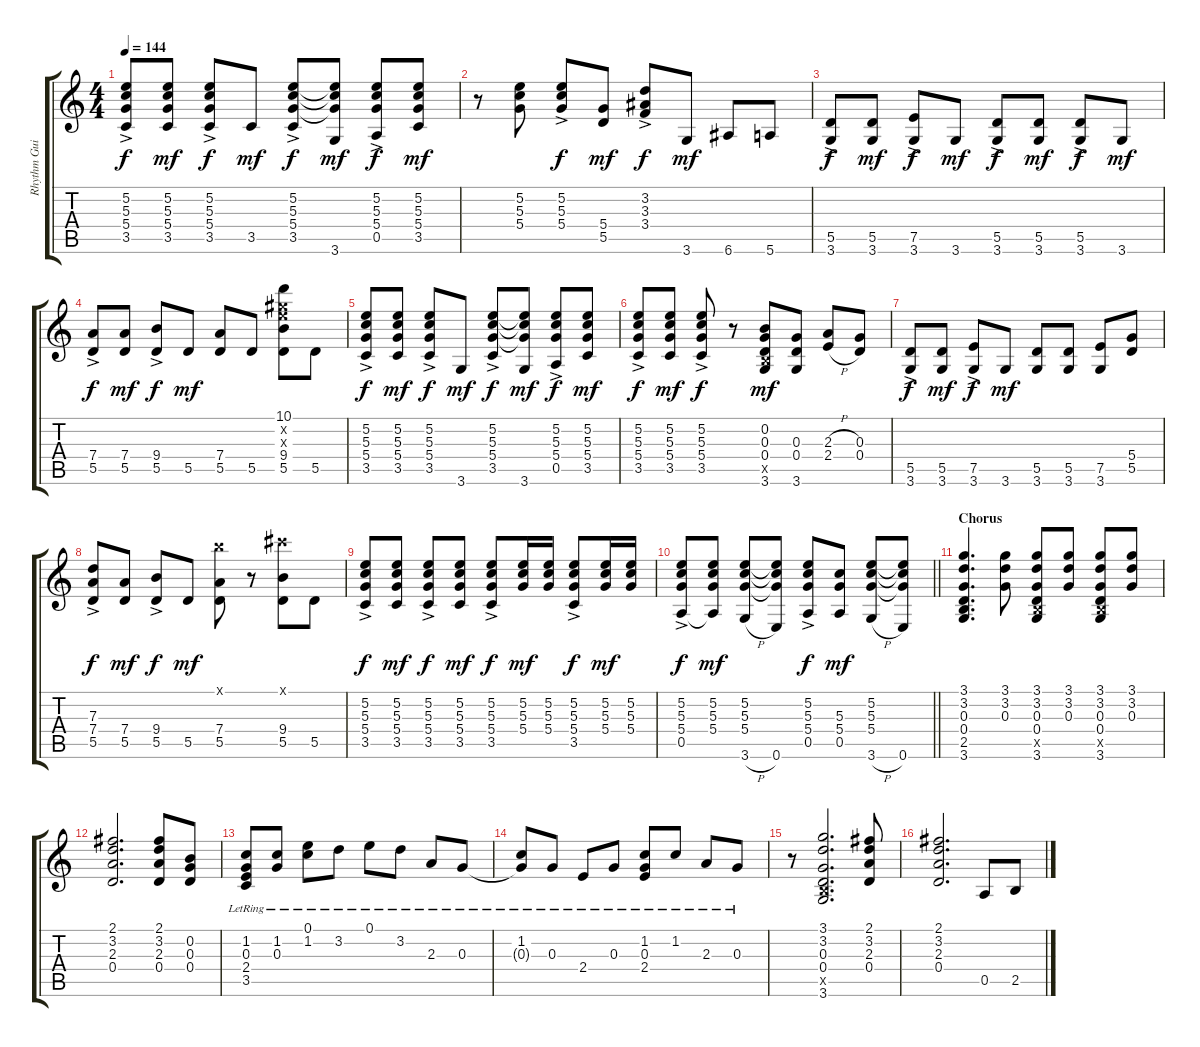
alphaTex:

\track ("Rhythm Guitar" "Rhythm Gui") {instrument distortionguitar}
\staff {score tabs}
\tuning (E4 B3 G3 D3 A2 E2) {hide}
\ts (4 4)
\tempo 144
\clef g2
\ks c
(5.2{ac} 5.3{ac} 5.4{ac} 3.5{ac}).8{dy f} (5.2 5.3 5.4 3.5).8{dy mf} (5.2{ac} 5.3{ac} 5.4{ac} 3.5{ac}).8{dy f} 3.5.8{dy mf} (5.2{ac} 5.3{ac} 5.4{ac} 3.5{ac}).8{dy f} (5.2{t} 5.3{t} 5.4{t} 3.6).8{dy mf} (5.2{ac} 5.3{ac} 5.4{ac} 0.5{ac}).8{dy f} (5.2 5.3 5.4 3.5).8{dy mf} |
r.8 (5.2 5.3 5.4).8 (5.2{ac} 5.3{ac} 5.4{ac}).8{dy f} (5.4 5.5).8{dy mf} (3.2{ac} 3.3{ac} 3.4{ac}).8{dy f} 3.6.8{dy mf} 6.6.8 5.6.8 |
(5.5{ac} 3.6{ac}).8{dy f} (5.5 3.6).8{dy mf} (7.5{ac} 3.6{ac}).8{dy f} 3.6.8{dy mf} (5.5{ac} 3.6{ac}).8{dy f} (5.5 3.6).8{dy mf} (5.5{ac} 3.6{ac}).8{dy f} 3.6.8{dy mf} |
(7.4{ac} 5.5{ac}).8{dy f} (7.4 5.5).8{dy mf} (9.4{ac} 5.5{ac}).8{dy f} 5.5.8{dy mf} (7.4 5.5).8 5.5.8 (10.1 9.2{x} 9.3{x} 9.4 5.5).8 5.5.8 |
(5.2{ac} 5.3{ac} 5.4{ac} 3.5{ac}).8{dy f} (5.2 5.3 5.4 3.5).8{dy mf} (5.2{ac} 5.3{ac} 5.4{ac} 3.5{ac}).8{dy f} 3.6.8{dy mf} (5.2{ac} 5.3{ac} 5.4{ac} 3.5{ac}).8{dy f} (5.2{t} 5.3{t} 5.4{t} 3.6).8{dy mf} (5.2{ac} 5.3{ac} 5.4{ac} 0.5{ac}).8{dy f} (5.2 5.3 5.4 3.5).8{dy mf} |
(5.2{ac} 5.3{ac} 5.4{ac} 3.5{ac}).8{dy f} (5.2 5.3 5.4 3.5).8{dy mf} (5.2{ac} 5.3{ac} 5.4{ac} 3.5{ac}).8{dy f} r.8 (0.2 0.3 0.4 2.5{x} 3.6).8{dy mf} (0.3 0.4 3.6).8 (2.3{h} 2.4{h}).8 (0.3 0.4).8 |
(5.5{ac} 3.6{ac}).8{dy f} (5.5 3.6).8{dy mf} (7.5{ac} 3.6{ac}).8{dy f} 3.6.8{dy mf} (5.5 3.6).8 (5.5 3.6).8 (7.5 3.6).8 (5.4 5.5).8 |
(7.3{ac} 7.4{ac} 5.5{ac}).8{dy f} (7.4 5.5).8{dy mf} (9.4{ac} 5.5{ac}).8{dy f} 5.5.8{dy mf} (7.1{x} 7.4 5.5).8 r.8 (9.1{x} 9.4 5.5).8 5.5.8 |
(5.2{ac} 5.3{ac} 5.4{ac} 3.5{ac}).8{dy f} (5.2 5.3 5.4 3.5).8{dy mf} (5.2{ac} 5.3{ac} 5.4{ac} 3.5{ac}).8{dy f} (5.2 5.3 5.4 3.5).8{dy mf} (5.2{ac} 5.3{ac} 5.4{ac} 3.5{ac}).8{dy f} (5.2 5.3 5.4).16{dy mf} (5.2 5.3 5.4).16 (5.2{ac} 5.3{ac} 5.4{ac} 3.5{ac}).8{dy f} (5.2 5.3 5.4).16{dy mf} (5.2 5.3 5.4).16 |
\barLineRight lightlight
(5.2{ac} 5.3{ac} 5.4{ac} 0.5{ac}).8{dy f} (5.2 5.3 5.4 0.5{t}).8{dy mf} (5.2 5.3 5.4 3.6{h}).8 (5.2{t} 5.3{t} 5.4{t} 0.6).8 (5.2{ac} 5.3{ac} 5.4{ac} 0.5{ac}).8{dy f} (5.3 5.4 0.5).8{dy mf} (5.2 5.3 5.4 3.6{h}).8 (5.2{t} 5.3{t} 5.4{t} 0.6).8 |
\section ("" "Chorus")
(3.1 3.2 0.3 0.4 2.5 3.6).4{d} (3.1 3.2 0.3).8 (3.1 3.2 0.3 0.4 2.5{x} 3.6).8 (3.1 3.2 0.3).8 (3.1 3.2 0.3 0.4 2.5{x} 3.6).8 (3.1 3.2 0.3).8 |
(2.1 3.2 2.3 0.4).2{d} (2.1 3.2 2.3 0.4).8 (0.2 0.3 0.4).8 |
(1.2{lr} 0.3{lr} 2.4{lr} 3.5{lr}).8 (1.2{lr} 0.3{lr}).8 (0.1{lr} 1.2{lr}).8 3.2{lr}.8 0.1{lr}.8 3.2{lr}.8 2.3{lr}.8 0.3{lr}.8 |
(1.2{lr} 0.3{t}).8 0.3{lr}.8 2.4{lr}.8 0.3{lr}.8 (1.2{lr} 0.3{lr} 2.4{lr}).8 1.2{lr}.8 2.3{lr}.8 0.3{lr}.8 |
r.8 (3.1 3.2 0.3 0.4 2.5{x} 3.6).2{d} (2.1 3.2 2.3 0.4).8 |
(2.1 3.2 2.3 0.4).2{d} 0.5.8 2.5.8
